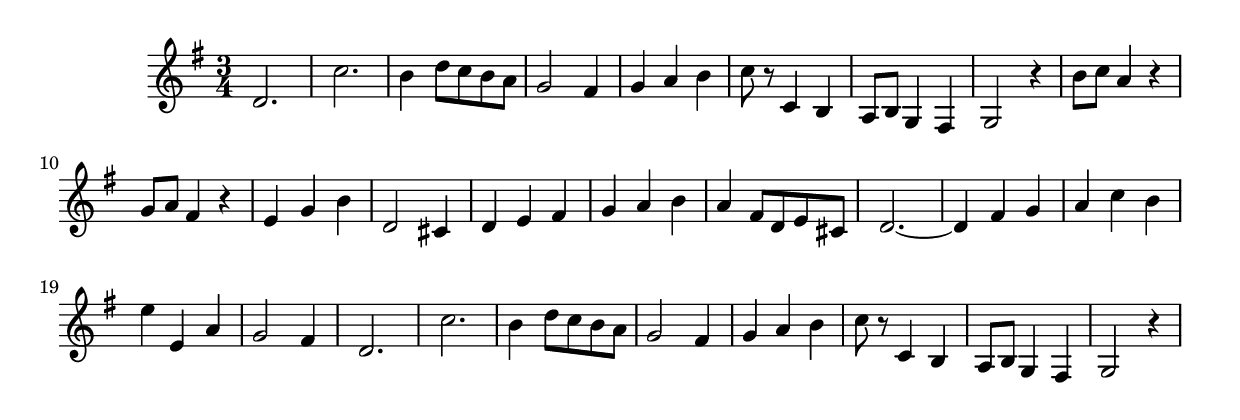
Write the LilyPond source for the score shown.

\version "2.19.49"
%{\header {
  title = "menuet from string quartet # 1"
  composer = "W.A. Mozart"
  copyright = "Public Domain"
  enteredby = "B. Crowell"
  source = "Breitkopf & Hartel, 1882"
}%}
\score{{\key g \major
    \time 3/4
    %{\tempo 4=110
    %}\relative d' {
d2. | c'2. | b4 d8 c b a | g2 fis4 | g4 a b | c8 r8 c,4 b | a8 b g4 fis | g2 r4 |
b'8 c a4 r | g8 a fis4 r | e g b | d,2 cis4  | d4 e fis | g4 a b | a4 fis8 d e cis | d2. ~ |
d4 fis g | a4 c b | e4 e, a | g2 fis4 |
d2. | c'2. | b4 d8 c b a | g2 fis4 | g4 a b | c8 r8 c,4 b | a8 b g4 fis | g2 r4 |
}
}}